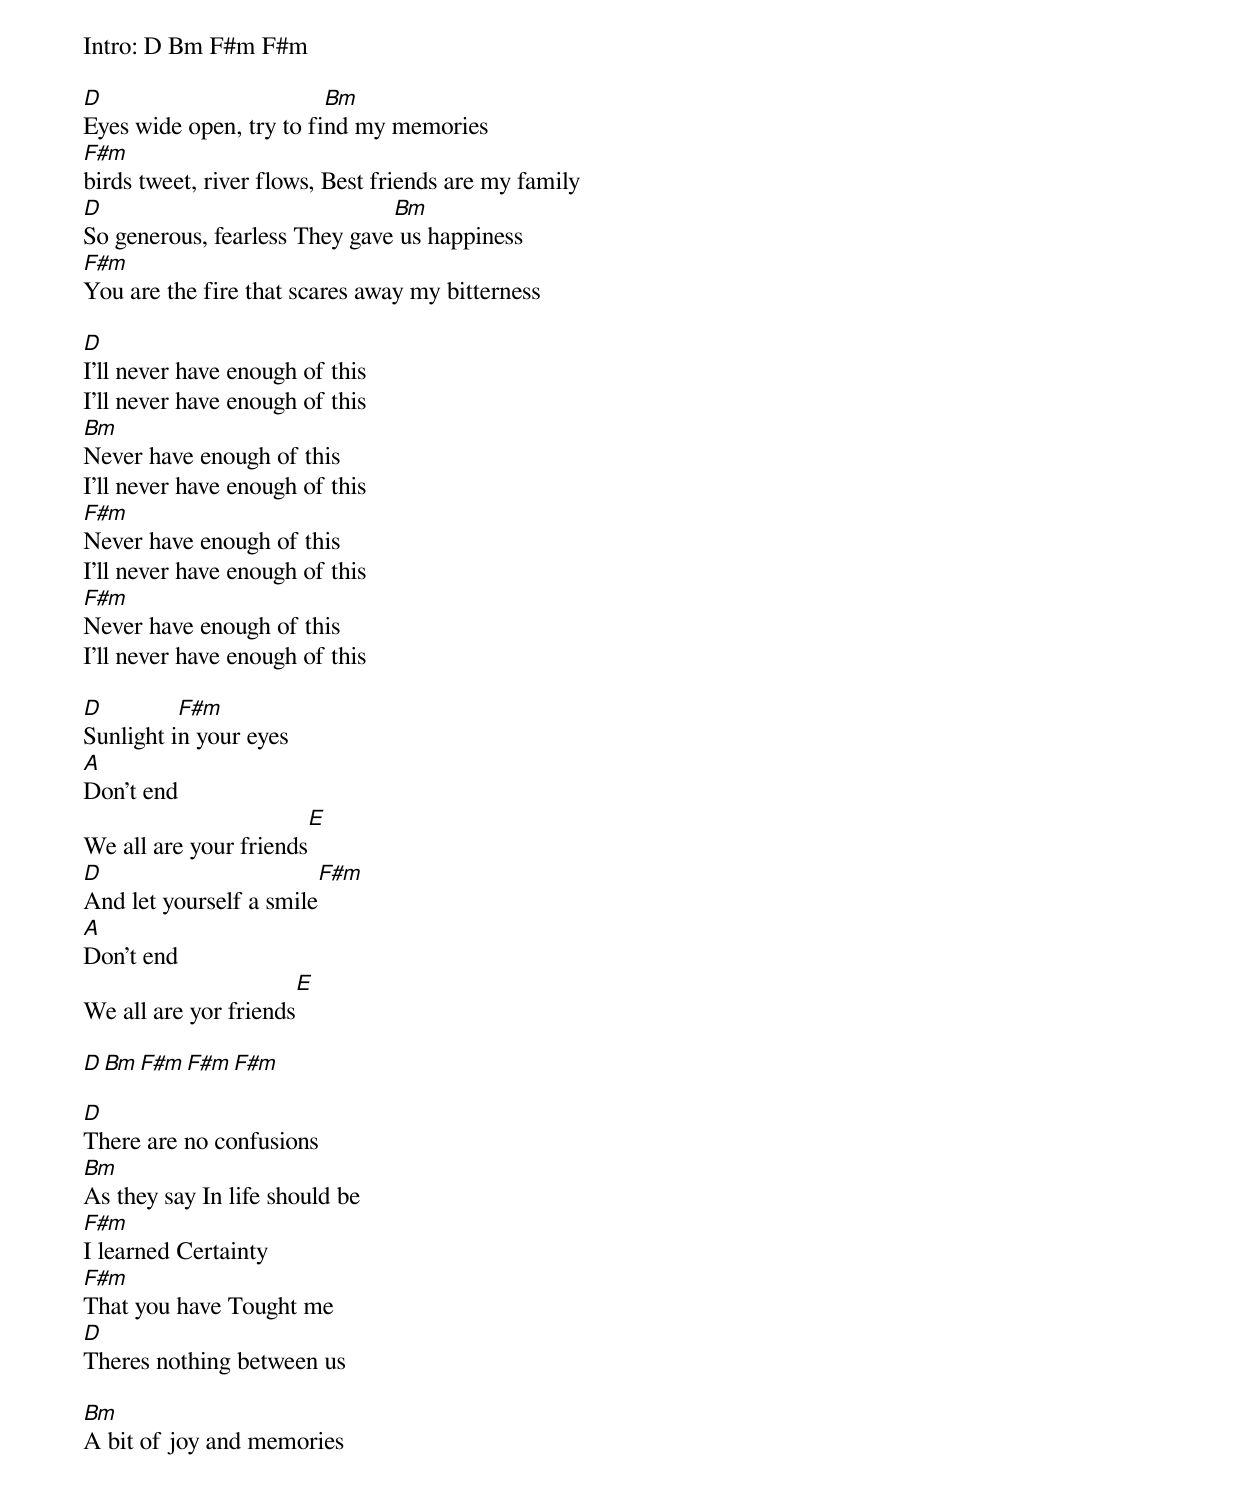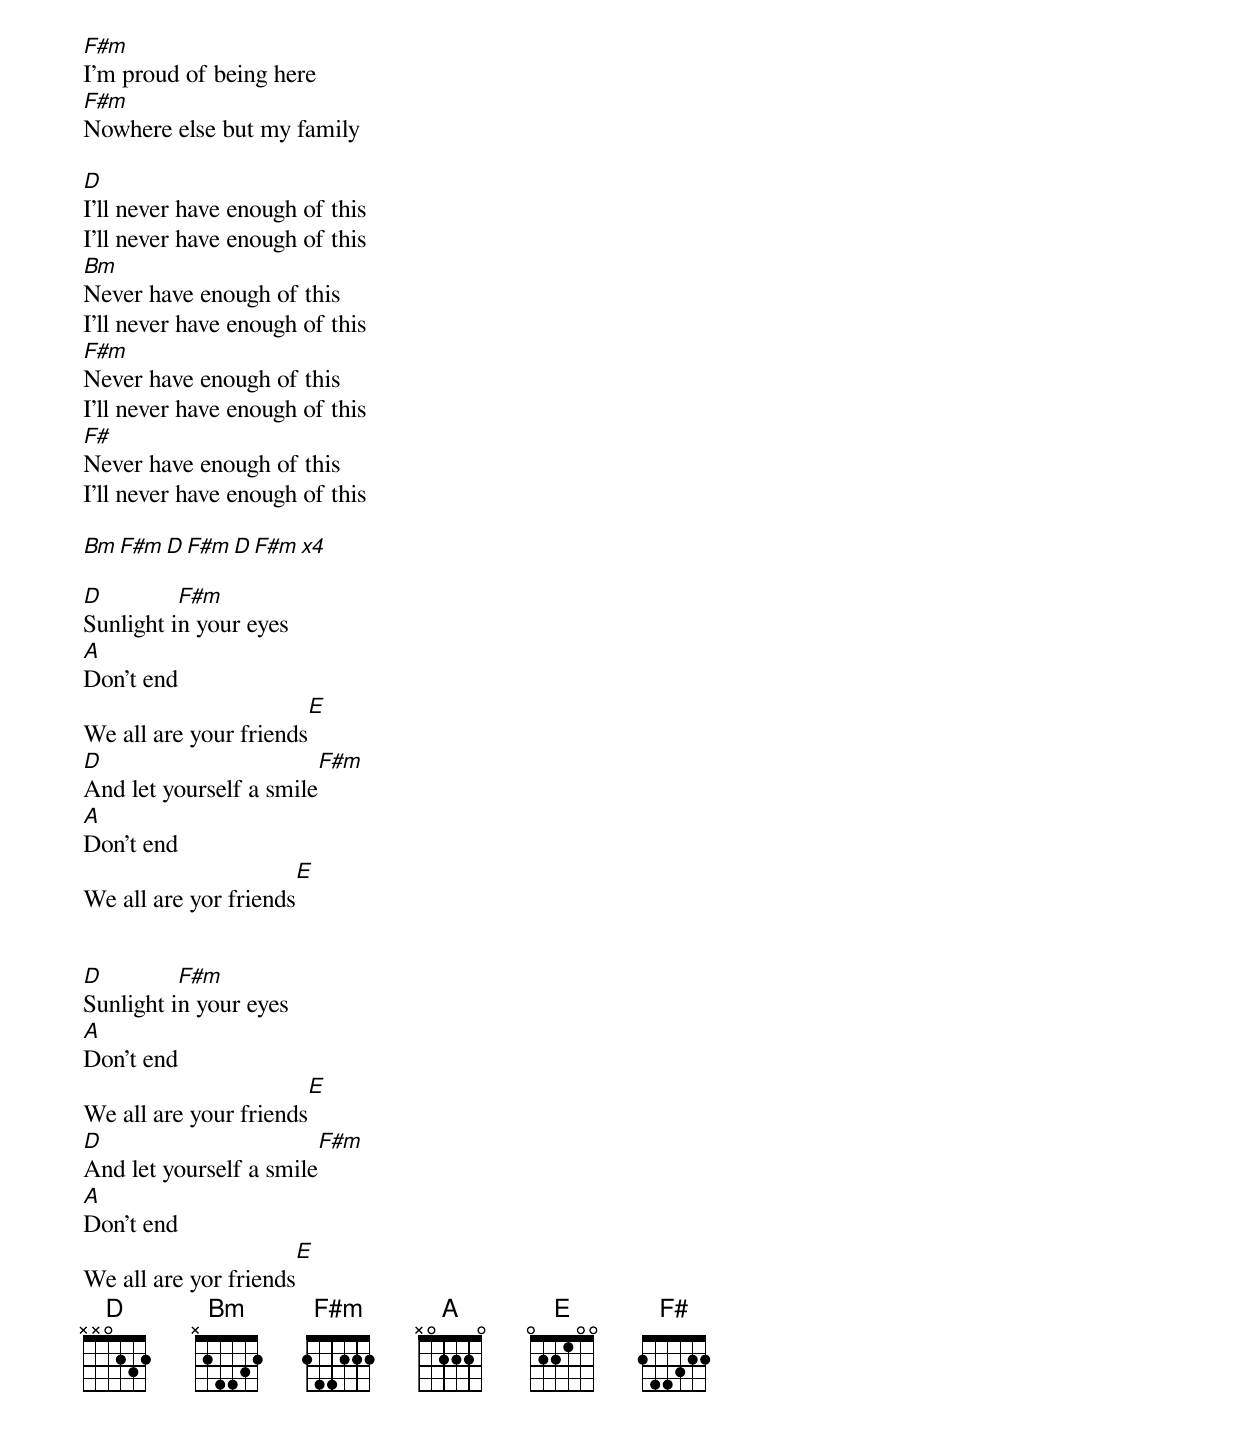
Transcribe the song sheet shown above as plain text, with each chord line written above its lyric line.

Intro: D Bm F#m F#m

D                        Bm
Eyes wide open, try to find my memories
F#m
birds tweet, river flows, Best friends are my family
D                              Bm
So generous, fearless They gave us happiness
F#m
You are the fire that scares away my bitterness

D
I'll never have enough of this
I'll never have enough of this
Bm
Never have enough of this
I'll never have enough of this
F#m
Never have enough of this
I'll never have enough of this
F#m
Never have enough of this
I'll never have enough of this

D         F#m
Sunlight in your eyes
A
Don't end
                        E
We all are your friends
D                        F#m
And let yourself a smile
A
Don't end
                       E
We all are yor friends

D  Bm  F#m  F#m  F#m

D
There are no confusions
Bm
As they say In life should be
F#m
I learned Certainty
F#m
That you have Tought me
D
Theres nothing between us

Bm
A bit of joy and memories

F#m
I'm proud of being here
F#m
Nowhere else but my family

D
I'll never have enough of this
I'll never have enough of this
Bm
Never have enough of this
I'll never have enough of this
F#m
Never have enough of this
I'll never have enough of this
F#
Never have enough of this
I'll never have enough of this

Bm F#m D F#m D F#m x4

D         F#m
Sunlight in your eyes
A
Don't end
                         E
We all are your friends
D                        F#m
And let yourself a smile
A
Don't end
                       E
We all are yor friends


D         F#m
Sunlight in your eyes
A
Don't end
                         E
We all are your friends
D                        F#m
And let yourself a smile
A
Don't end
                       E
We all are yor friends
